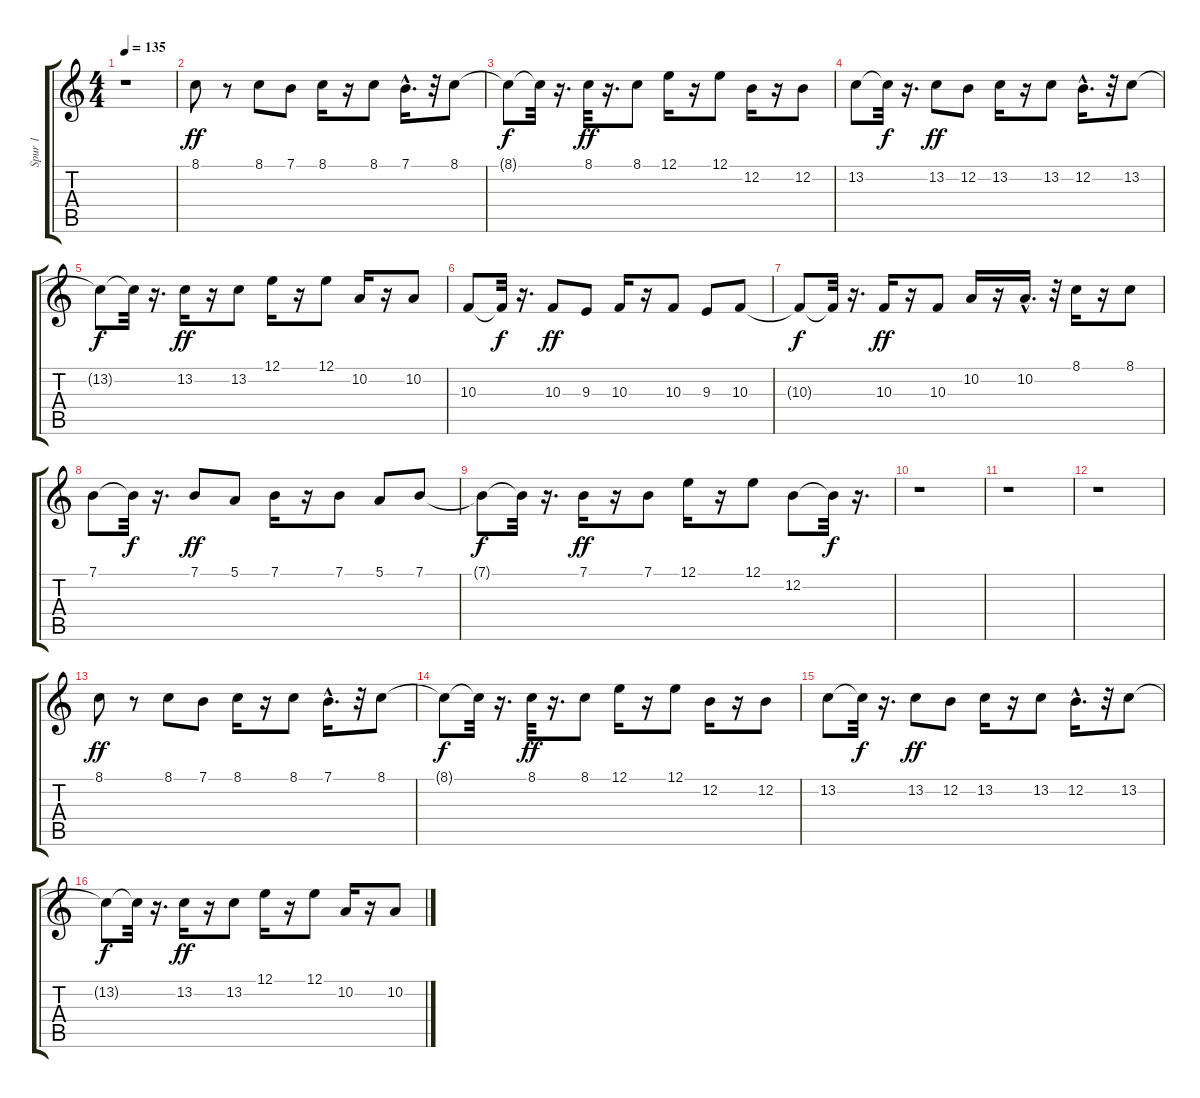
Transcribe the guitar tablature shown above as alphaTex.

\track ("Spur 1" "Spur 1") {instrument lead8bassandlead}
\staff {score tabs}
\tuning (E4 B3 G3 D3 A2 E2) {hide}
\ts (4 4)
\tempo 135
\clef g2
\ks c
r.1{dy f} |
8.1.8{dy ff} r.8 8.1.8 7.1.8 8.1.16 r.16 8.1.8 7.1{hac}.16{d} r.32 8.1.8 |
8.1{t}.8{dy f} 8.1{t}.32 r.16{d} 8.1.32{dy ff} r.16{d} 8.1.8 12.1.16 r.16 12.1.8 12.2.16 r.16 12.2.8 |
13.2.8 13.2{t}.32{dy f} r.16{d} 13.2.8{dy ff} 12.2.8 13.2.16 r.16 13.2.8 12.2{hac}.16{d} r.32 13.2.8 |
13.2{t}.8{dy f} 13.2{t}.32 r.16{d} 13.2.16{dy ff} r.16 13.2.8 12.1.16 r.16 12.1.8 10.2.16 r.16 10.2.8 |
10.3.8 10.3{t}.32{dy f} r.16{d} 10.3.8{dy ff} 9.3.8 10.3.16 r.16 10.3.8 9.3.8 10.3.8 |
10.3{t}.8{dy f} 10.3{t}.32 r.16{d} 10.3.16{dy ff} r.16 10.3.8 10.2.16 r.16 10.2{hac}.16{d} r.32 8.1.16 r.16 8.1.8 |
7.1.8 7.1{t}.32{dy f} r.16{d} 7.1.8{dy ff} 5.1.8 7.1.16 r.16 7.1.8 5.1.8 7.1.8 |
7.1{t}.8{dy f} 7.1{t}.32 r.16{d} 7.1.16{dy ff} r.16 7.1.8 12.1.16 r.16 12.1.8 12.2.8 12.2{t}.32{dy f} r.16{d} |
r.1 |
r.1 |
r.1 |
8.1.8{dy ff} r.8 8.1.8 7.1.8 8.1.16 r.16 8.1.8 7.1{hac}.16{d} r.32 8.1.8 |
8.1{t}.8{dy f} 8.1{t}.32 r.16{d} 8.1.32{dy ff} r.16{d} 8.1.8 12.1.16 r.16 12.1.8 12.2.16 r.16 12.2.8 |
13.2.8 13.2{t}.32{dy f} r.16{d} 13.2.8{dy ff} 12.2.8 13.2.16 r.16 13.2.8 12.2{hac}.16{d} r.32 13.2.8 |
13.2{t}.8{dy f} 13.2{t}.32 r.16{d} 13.2.16{dy ff} r.16 13.2.8 12.1.16 r.16 12.1.8 10.2.16 r.16 10.2.8
